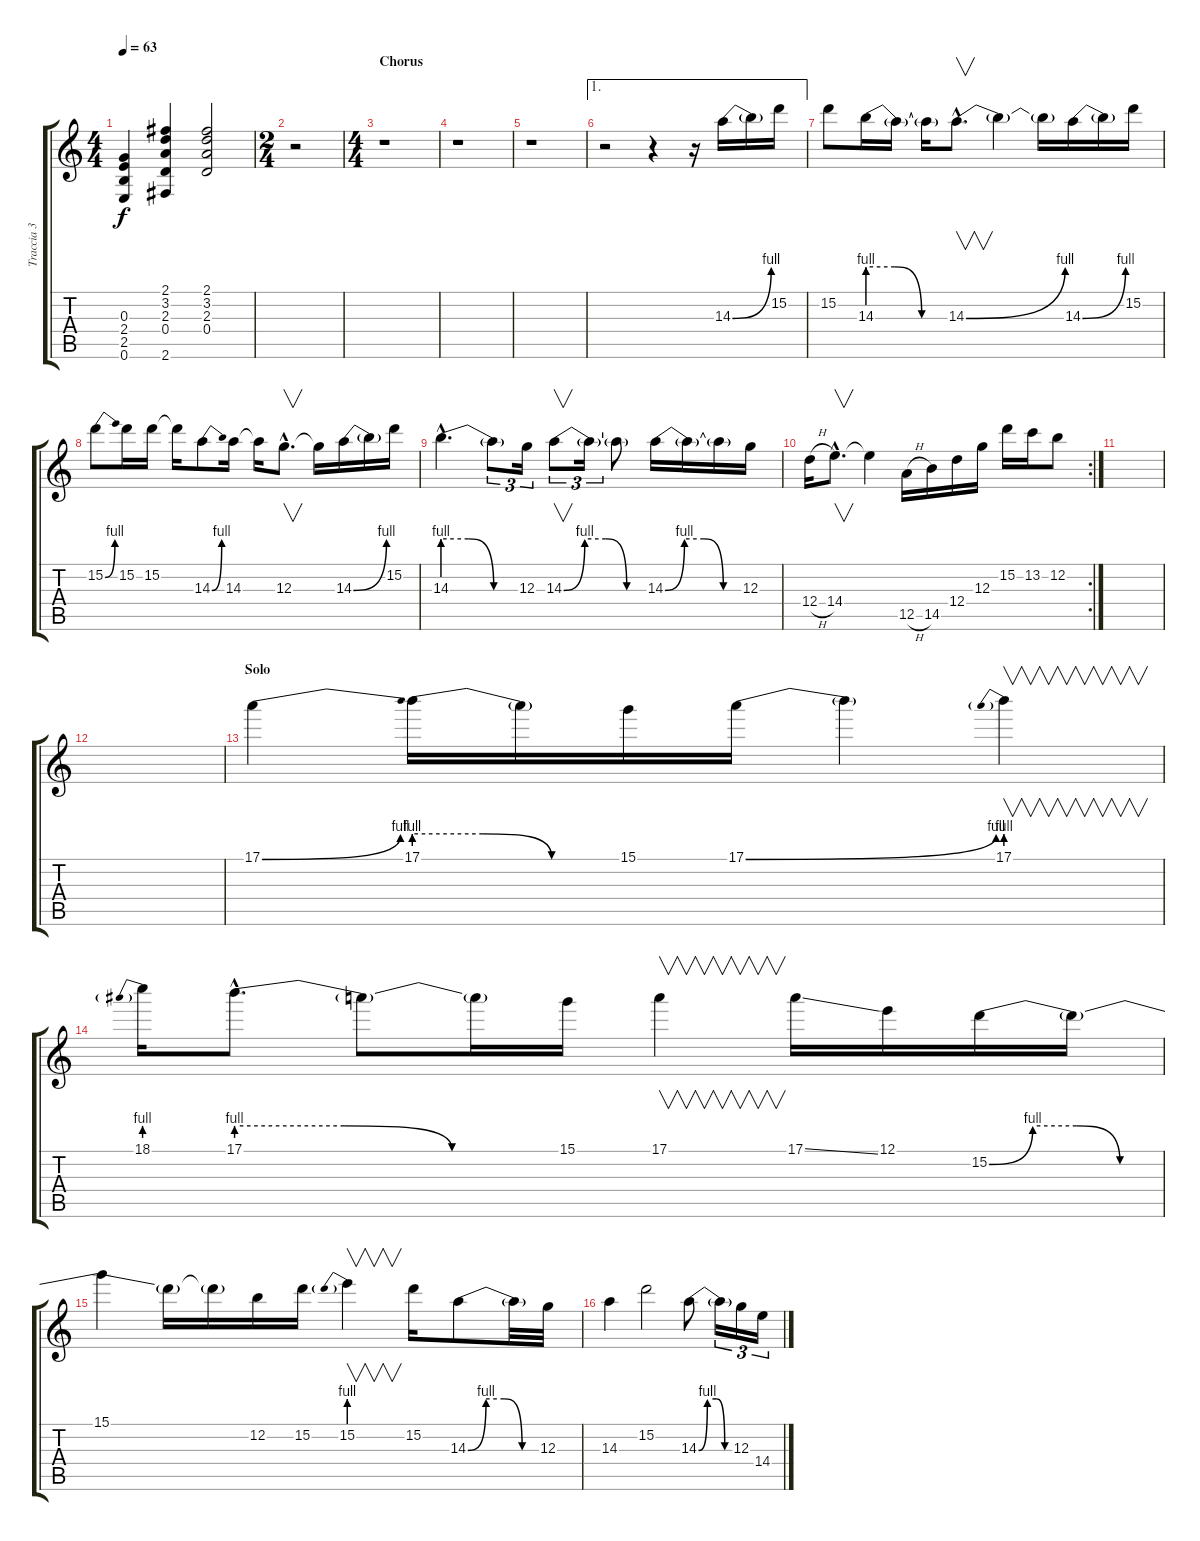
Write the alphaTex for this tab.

\track ("Traccia 3" "Traccia 3") {instrument distortionguitar}
\staff {score tabs}
\tuning (E4 B3 G3 D3 A2 E2) {hide}
\ts (4 4)
\tempo 63
\clef g2
\ks c
(0.3 2.4 2.5 0.6).4{dy f} (2.1 3.2 2.3 0.4 2.6).4 (2.1 3.2 2.3 0.4).2 |
\ts (2 4)
r.2 |
\ts (4 4)
\section ("" "Chorus")
r.1 |
r.1 |
r.1 |
\ae 1
r.2{instrument distortionguitar} r.4 r.16 14.3{be (bend 0 0 60 4)}.16 14.3{t}.16 15.2.16 |
15.2.8 14.3{be (custom 0 4 20 4 40 0 60 0)}.16 14.3{t}.16 14.3{t}.16 14.3{be (bend 0 0 60 4) hac}.8{v d} 14.3{t}.4 14.3{t}.16 14.3{be (bend 0 0 60 4)}.16 14.3{t}.16 15.2.16 |
15.2{be (bend 0 0 60 4)}.8 15.2.16 15.2.16 15.2{t}.16 14.3{be (bend 0 0 60 4)}.8 14.3.16 14.3{t}.16 12.3{hac}.8{v d} 12.3{t}.16 14.3{be (bend 0 0 60 4)}.16 14.3{t}.16 15.2.16 |
14.3{be (custom 0 4 20 4 40 0 60 0) hac}.4{d} 14.3{t}.8{tu (3 2)} 12.3.16{tu (3 2)} 14.3{be (custom 0 0 15 4 30 4 45 0 60 0)}.8{v tu (3 2)} 14.3{t}.16{tu (3 2)} 14.3{t}.8 14.3{be (custom 0 0 15 4 30 4 45 0 60 0)}.16 14.3{t}.16 14.3{t}.16 12.3.16 |
\rc 2
12.4{h}.16 14.4{hac}.8{v d} 14.4{t}.4 12.5{h}.16 14.5.16 12.4.16 12.3.16 15.2.16 13.2.16 12.2.8 |
|
|
\section ("" "Solo")
17.1{be (bend 0 0 60 4)}.4{volume 14} 17.1{be (custom 0 4 20 4 40 0 60 0)}.16 17.1{t}.16 15.1.16 17.1{be (bend 0 0 60 4)}.16 17.1{t}.4 17.1{be (prebend 0 4 60 4)}.4{v} |
18.1{be (prebend 0 4 60 4)}.16 17.1{be (custom 0 4 20 4 40 0 60 0) hac}.8{d} 17.1{t}.8 17.1{t}.16 15.1.16 17.1.4{v} 17.1{ss}.16 12.1.16 15.2{be (custom 0 0 15 4 30 4 45 0 60 0)}.16 15.2{t}.16 |
15.1.4 15.2{t}.16 15.2{t}.16 12.2.16 15.2.16 15.2{be (prebend 0 4 60 4)}.4{v} 15.2.16 14.3{be (custom 0 0 15 4 30 4 45 0 60 0)}.8 14.3{t}.32 12.3.32 |
14.3.4 15.2.2 14.3{be (custom 0 0 15 4 30 4 45 0 60 0)}.8 14.3{t}.16{tu (3 2)} 12.3.16{tu (3 2)} 14.4.16{tu (3 2)}
